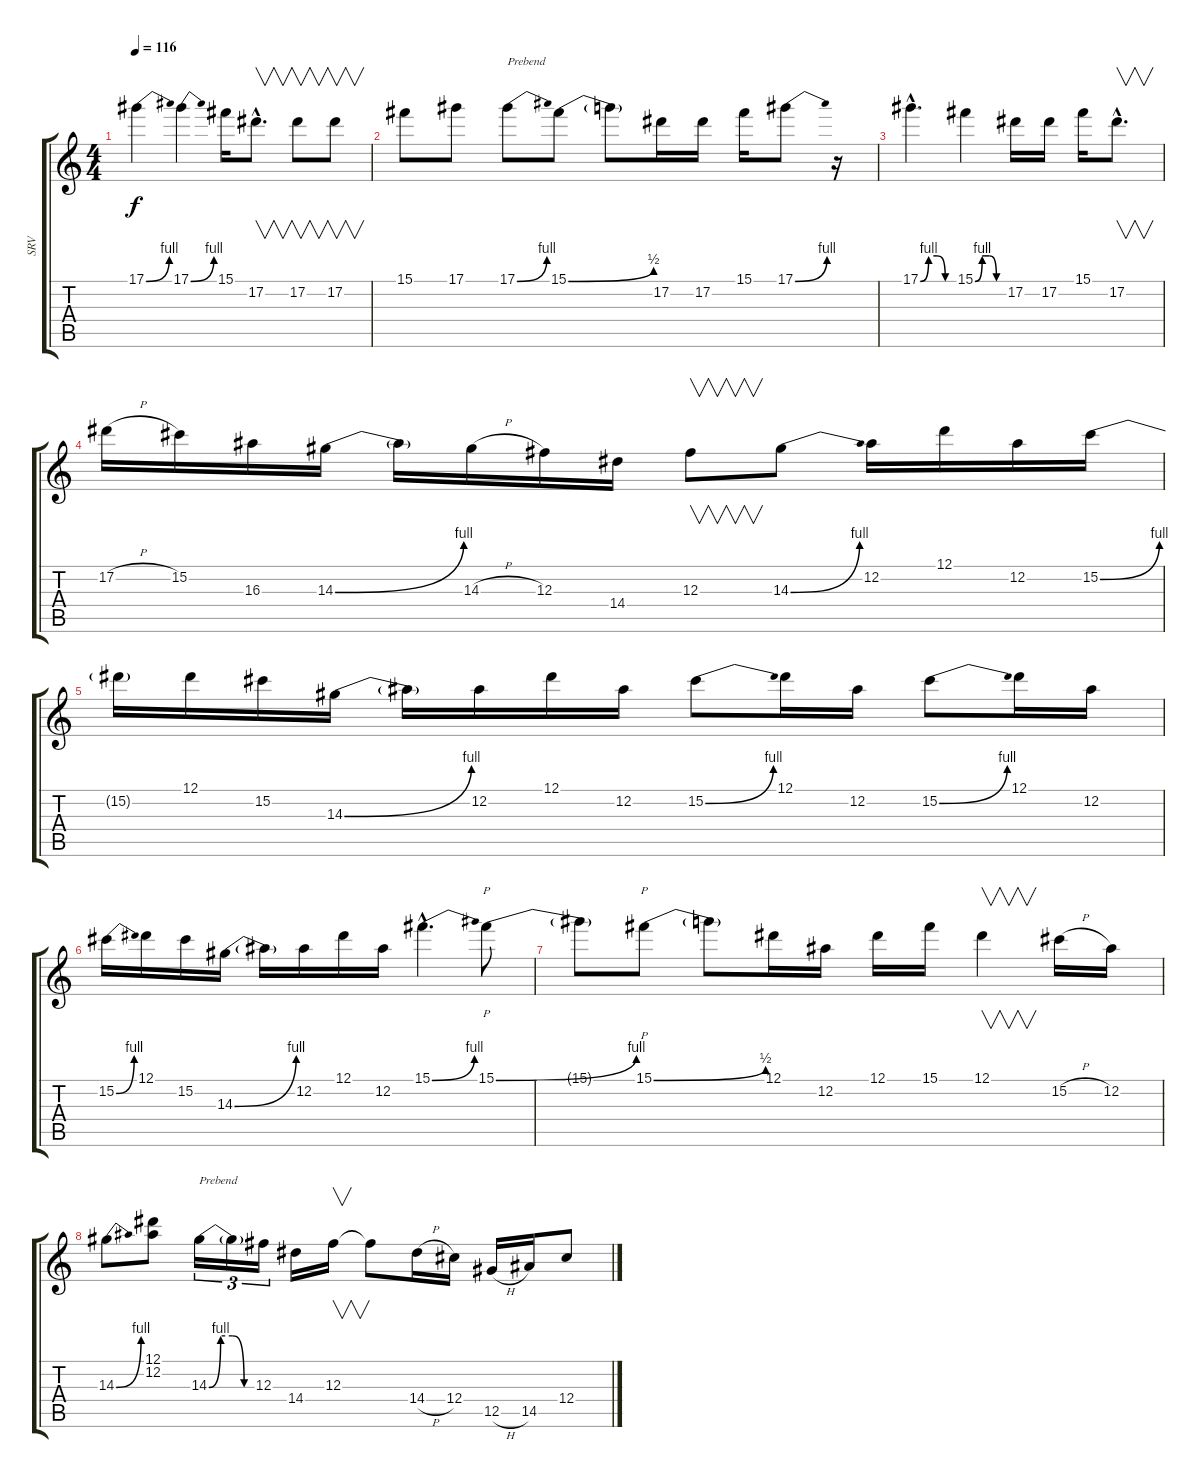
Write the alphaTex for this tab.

\track ("SRV" "SRV") {instrument overdrivenguitar}
\staff {score tabs}
\tuning (Eb4 Bb3 Gb3 Db3 Ab2 Eb2) {hide}
\ts (4 4)
\tempo 116
\clef g2
\ks c
17.1{be (bend 0 0 60 4)}.4{dy f} 17.1{be (bend 0 0 60 4)}.4 15.1.16 17.2{hac}.8{v d} 17.2.8{v} 17.2.8{v} |
15.1.8 17.1.8 17.1{be (bend 0 0 60 4)}.8{txt "Prebend"} 15.1{be (bend 0 0 60 2)}.8 15.1{t}.8 17.2.16 17.2.16 15.1.16 17.1{be (bend 0 0 60 4)}.8 r.16 |
17.1{be (custom 0 0 15 4 30 4 45 0 60 0) hac}.4{d} 15.1{be (custom 0 0 15 4 30 4 45 0 60 0)}.4 17.2.16 17.2.16 15.1.16 17.2{hac}.8{v d} |
17.2{h}.16 15.2.16 16.3.16 14.3{be (bend 0 0 60 4)}.16 14.3{t}.16 14.3{h}.16 12.3.16 14.4.16 12.3.8{v} 14.3{be (bend 0 0 60 4)}.8 12.2.16 12.1.16 12.2.16 15.2{be (bend 0 0 60 4)}.16 |
15.2{t}.16 12.1.16 15.2.16 14.3{be (bend 0 0 60 4)}.16 14.3{t}.16 12.2.16 12.1.16 12.2.16 15.2{be (bend 0 0 60 4)}.8 12.1.16 12.2.16 15.2{be (bend 0 0 60 4)}.8 12.1.16 12.2.16 |
15.2{be (bend 0 0 60 4)}.16 12.1.16 15.2.16 14.3{be (bend 0 0 60 4)}.16 14.3{t}.16 12.2.16 12.1.16 12.2.16 15.1{be (bend 0 0 60 4) hac}.4{d} 15.1{be (bend 0 0 60 4)}.8{p} |
15.1{t}.8 15.1{be (bend 0 0 60 2)}.8{p} 15.1{t}.8 12.1.16 12.2.16 12.1.16 15.1.16 12.1.4{v} 15.2{h}.16 12.2.16 |
14.3{be (bend 0 0 60 4)}.8 (12.1 12.2).8 14.3{be (custom 0 0 15 4 30 4 45 0 60 0)}.16{tu (3 2) txt "Prebend"} 14.3{t}.16{tu (3 2)} 12.3.16{tu (3 2)} 14.4.16 12.3.16{v} 12.3{t}.8 14.4{h}.16 12.4.16 12.5{h}.16 14.5.16 12.4.8
